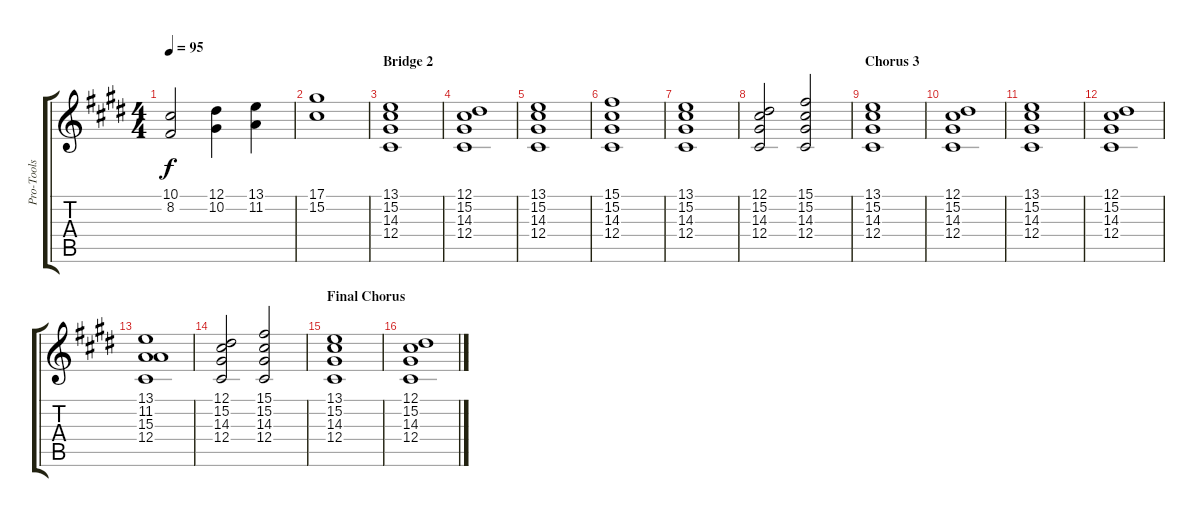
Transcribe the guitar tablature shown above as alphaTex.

\track ("Pro-Tools" "Pro-Tools") {instrument choiraahs}
\staff {score tabs}
\tuning (Eb4 Bb3 Gb3 Db3 Ab2 Eb2) {hide}
\ts (4 4)
\tempo 95
\clef g2
\ks c#minor
(10.1 8.2).2{dy f} (12.1 10.2).4 (13.1 11.2).4 |
(17.1 15.2).1 |
\section ("" "Bridge 2")
(13.1 15.2 14.3 12.4).1 |
(12.1 15.2 14.3 12.4).1 |
(13.1 15.2 14.3 12.4).1 |
(15.1 15.2 14.3 12.4).1 |
(13.1 15.2 14.3 12.4).1 |
(12.1 15.2 14.3 12.4).2 (15.1 15.2 14.3 12.4).2 |
\section ("" "Chorus 3")
(13.1 15.2 14.3 12.4).1 |
(12.1 15.2 14.3 12.4).1 |
(13.1 15.2 14.3 12.4).1 |
(12.1 15.2 14.3 12.4).1 |
(13.1 11.2 15.3 12.4).1 |
(12.1 15.2 14.3 12.4).2 (15.1 15.2 14.3 12.4).2 |
\section ("" "Final Chorus")
(13.1 15.2 14.3 12.4).1 |
(12.1 15.2 14.3 12.4).1
